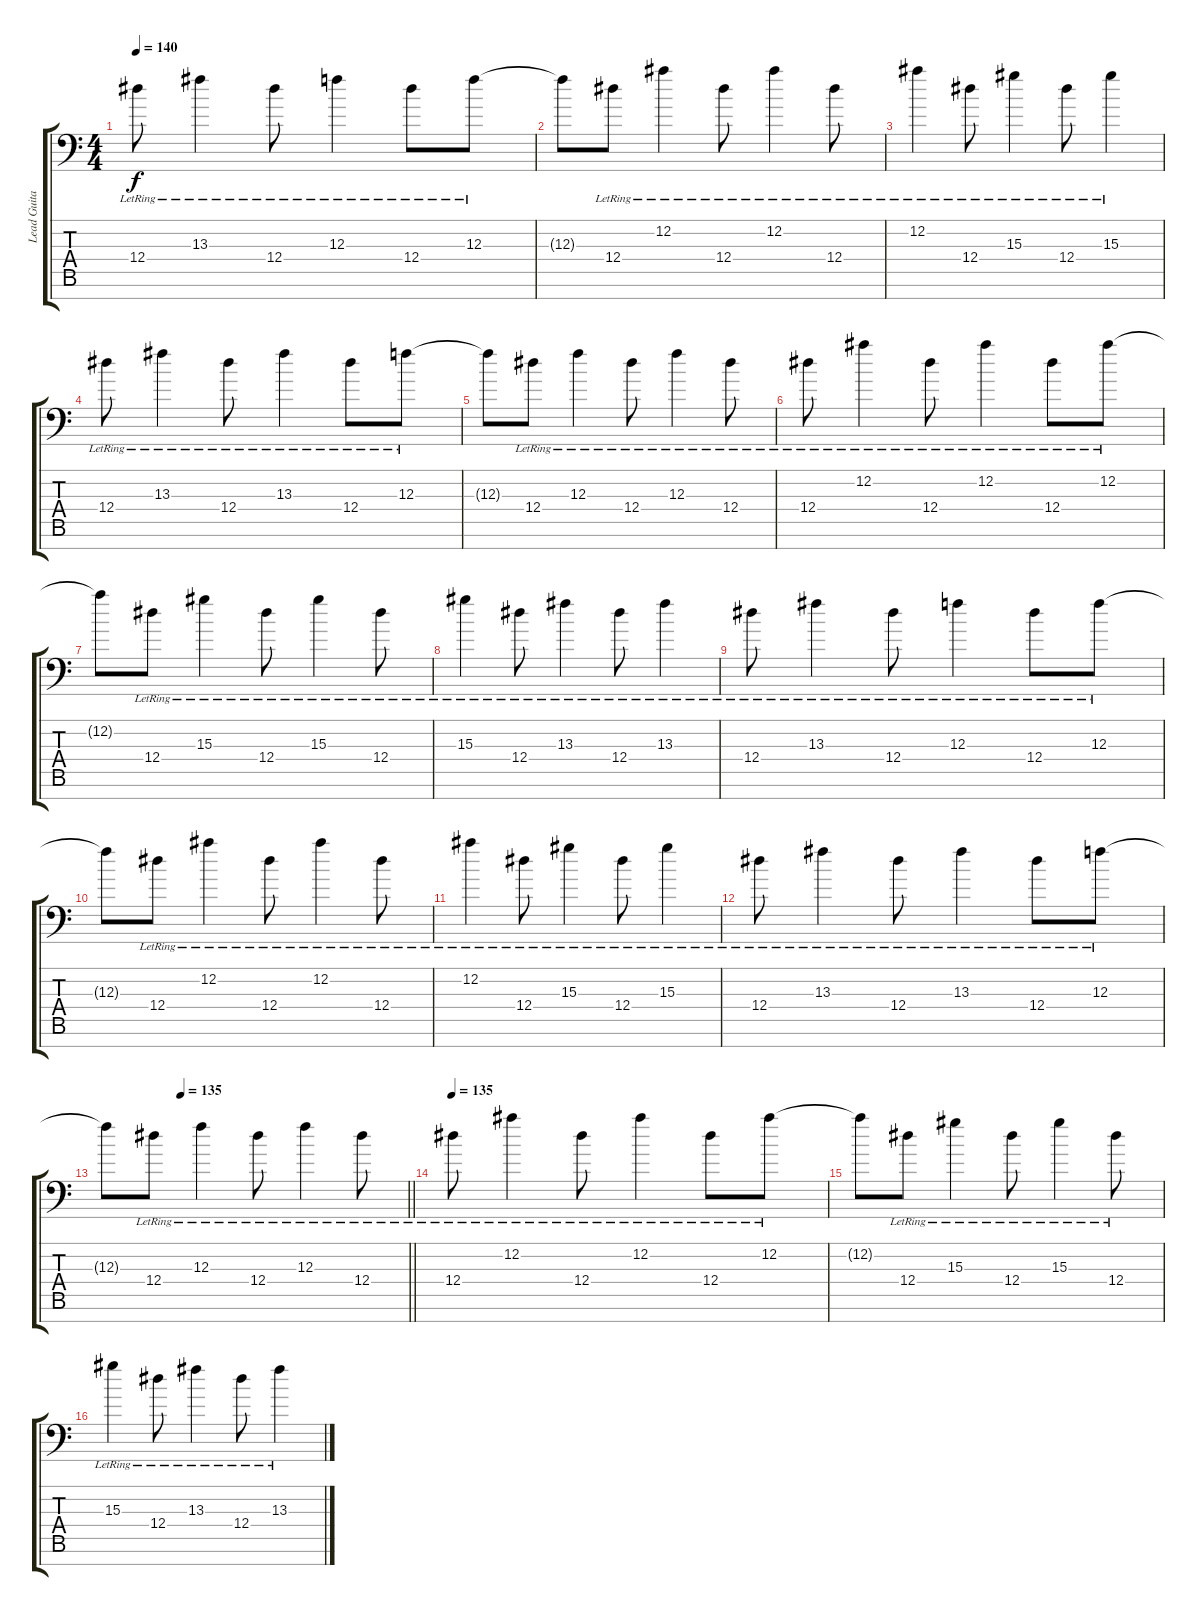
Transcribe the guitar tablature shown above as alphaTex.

\track ("Lead Guitar #1" "Lead Guita") {instrument electricguitarjazz}
\staff {score tabs}
\tuning (Eb4 Bb3 F3 Eb3 Bb2 F2 Ab1) {hide}
\ts (4 4)
\tempo 140
\clef f4
\ks c
12.4{lr}.8{dy f} 13.3{lr}.4 12.4{lr}.8 12.3{lr}.4 12.4{lr}.8 12.3{lr}.8 |
12.3{t}.8 12.4{lr}.8 12.2{lr}.4 12.4{lr}.8 12.2{lr}.4 12.4{lr}.8 |
12.2{lr}.4 12.4{lr}.8 15.3{lr}.4 12.4{lr}.8 15.3{lr}.4 |
12.4{lr}.8 13.3{lr}.4 12.4{lr}.8 13.3{lr}.4 12.4{lr}.8 12.3{lr}.8 |
12.3{t}.8 12.4{lr}.8 12.3{lr}.4 12.4{lr}.8 12.3{lr}.4 12.4{lr}.8 |
12.4{lr}.8{instrument electricguitarclean} 12.2{lr}.4 12.4{lr}.8 12.2{lr}.4 12.4{lr}.8 12.2{lr}.8 |
12.2{t}.8 12.4{lr}.8 15.3{lr}.4 12.4{lr}.8 15.3{lr}.4 12.4{lr}.8 |
15.3{lr}.4 12.4{lr}.8 13.3{lr}.4 12.4{lr}.8 13.3{lr}.4 |
12.4{lr}.8 13.3{lr}.4 12.4{lr}.8 12.3{lr}.4 12.4{lr}.8 12.3{lr}.8 |
12.3{t}.8 12.4{lr}.8 12.2{lr}.4 12.4{lr}.8 12.2{lr}.4 12.4{lr}.8 |
12.2{lr}.4 12.4{lr}.8 15.3{lr}.4 12.4{lr}.8 15.3{lr}.4 |
12.4{lr}.8 13.3{lr}.4 12.4{lr}.8 13.3{lr}.4 12.4{lr}.8 12.3{lr}.8 |
\tempo (135 0.25)
\barLineRight lightlight
12.3{t}.8 12.4{lr}.8 12.3{lr}.4 12.4{lr}.8 12.3{lr}.4 12.4{lr}.8 |
\section ("" "")
\tempo 135
12.4{lr}.8 12.2{lr}.4 12.4{lr}.8 12.2{lr}.4 12.4{lr}.8 12.2{lr}.8 |
12.2{t}.8 12.4{lr}.8 15.3{lr}.4 12.4{lr}.8 15.3{lr}.4 12.4{lr}.8 |
15.3{lr}.4 12.4{lr}.8 13.3{lr}.4 12.4{lr}.8 13.3{lr}.4
